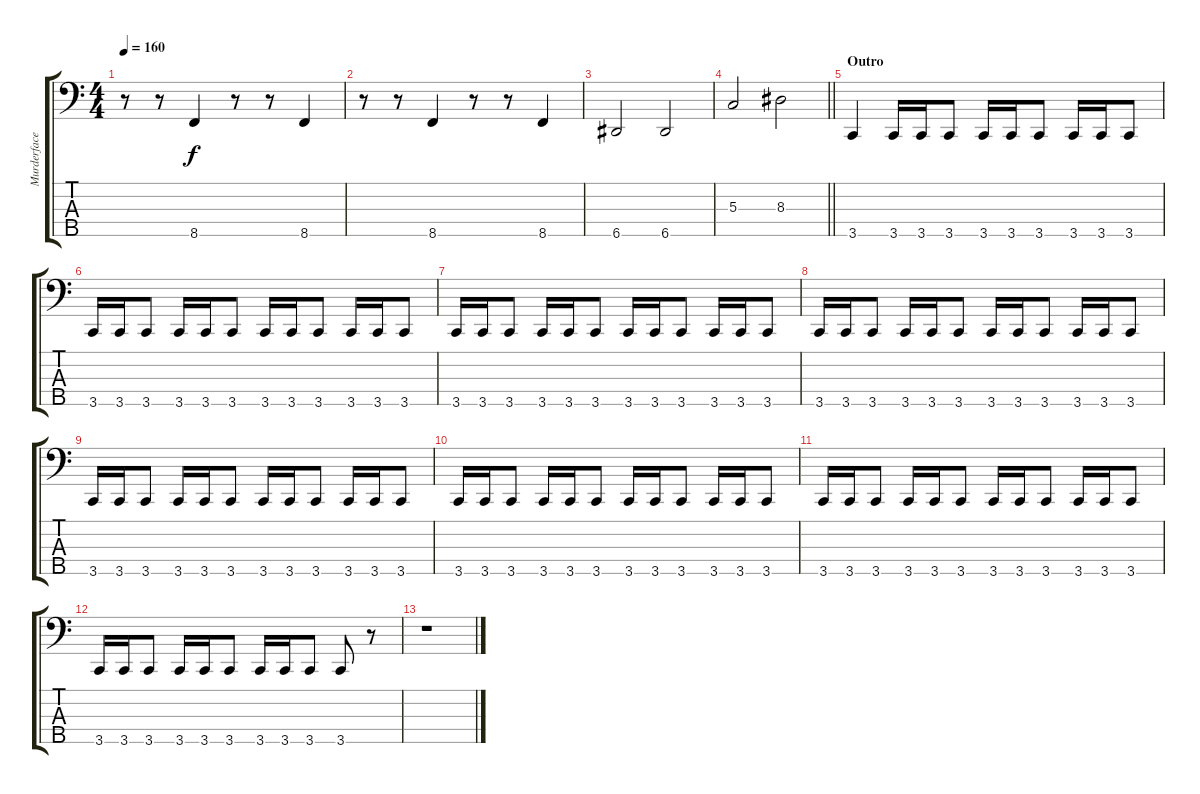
\track ("Murderface" "Murderface") {instrument electricbassfinger}
\staff {score tabs}
\tuning (F2 C2 G1 D1 A0) {hide}
\ts (4 4)
\tempo 160
\clef f4
\ks c
r.8{dy f} r.8 8.5.4 r.8 r.8 8.5.4 |
r.8 r.8 8.5.4 r.8 r.8 8.5.4 |
6.5.2{volume 14} 6.5.2 |
\barLineRight lightlight
5.3.2 8.3.2 |
\section ("" "Outro")
3.5.4 3.5.16 3.5.16 3.5.8 3.5.16 3.5.16 3.5.8 3.5.16 3.5.16 3.5.8 |
3.5.16 3.5.16 3.5.8 3.5.16 3.5.16 3.5.8 3.5.16 3.5.16 3.5.8 3.5.16 3.5.16 3.5.8 |
3.5.16 3.5.16 3.5.8 3.5.16 3.5.16 3.5.8 3.5.16 3.5.16 3.5.8 3.5.16 3.5.16 3.5.8 |
3.5.16 3.5.16 3.5.8 3.5.16 3.5.16 3.5.8 3.5.16 3.5.16 3.5.8 3.5.16 3.5.16 3.5.8 |
3.5.16 3.5.16 3.5.8 3.5.16 3.5.16 3.5.8 3.5.16 3.5.16 3.5.8 3.5.16 3.5.16 3.5.8 |
3.5.16 3.5.16 3.5.8 3.5.16 3.5.16 3.5.8 3.5.16 3.5.16 3.5.8 3.5.16 3.5.16 3.5.8 |
3.5.16 3.5.16 3.5.8 3.5.16 3.5.16 3.5.8 3.5.16 3.5.16 3.5.8 3.5.16 3.5.16 3.5.8 |
3.5.16 3.5.16 3.5.8 3.5.16 3.5.16 3.5.8 3.5.16 3.5.16 3.5.8 3.5.8 r.8 |
r.1
